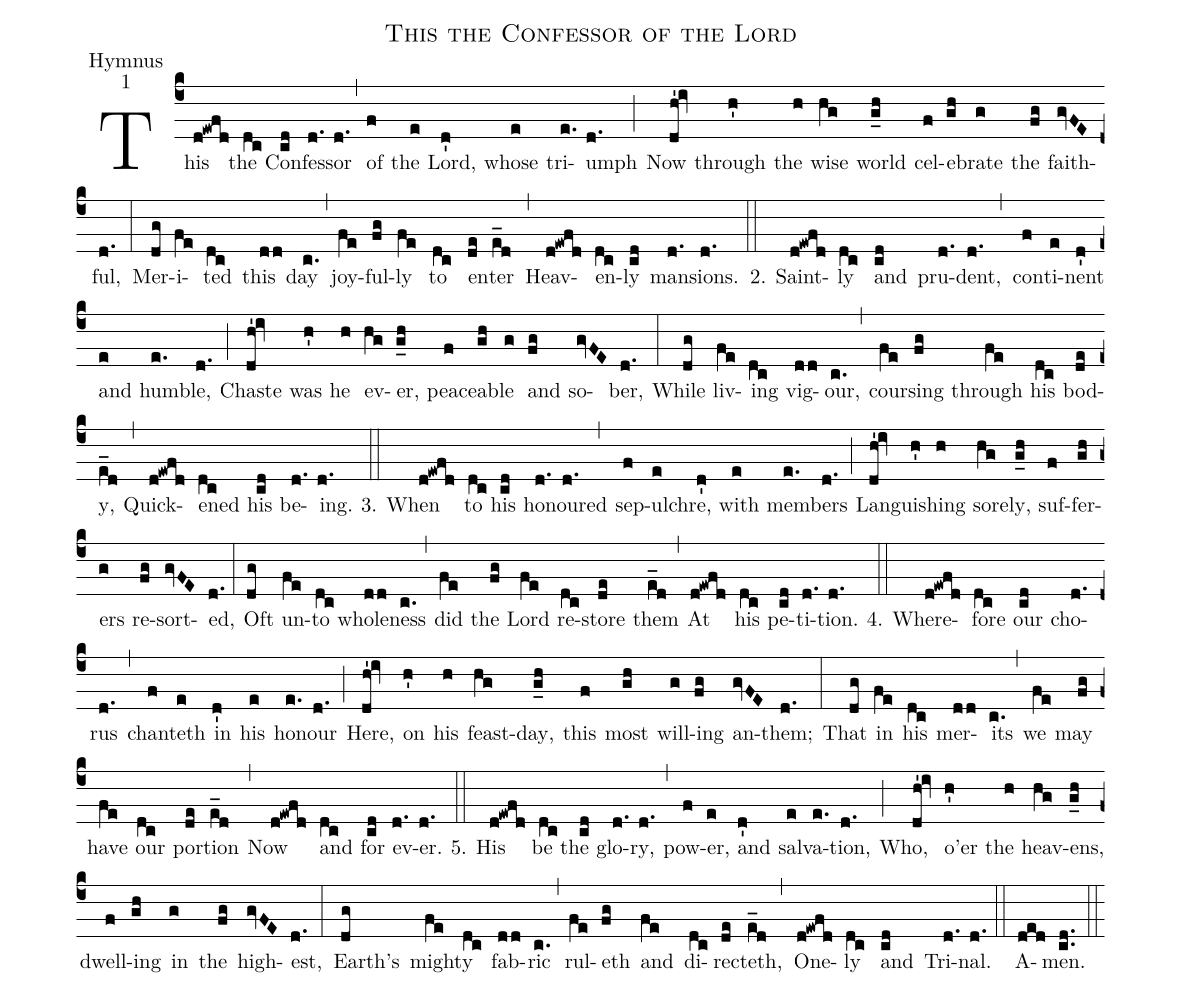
name: This the Confessor of the Lord;
office-part: Hymnus;
mode: 1;
%%
(c4)This(d!ewfd) the(dc) Con(cd)fes(d.)sor(d.) (,) of(f) the(e) Lord,(d') whose(e) tri(e.)umph(d.) (;)
Now(dh'!iv) through(h') the(h) wise(hg) world(g_h) cel(f)e(gh)brate(g) the(fg) faith(gvFE)ful,(d.) (:)
Mer(dg)i(fe)ted(dc) this(dd) day(c.) (,) joy(fe)ful(fg)ly(fe) to(dc) en(de)ter(e_d) (,)
Heav(d!ewfd)en(dc)ly(cd) man(d.)sions.(d.) (::)

2. Saint(d!ewfd)ly(dc) and(cd) pru(d.)dent,(d.) (,) con(f)ti(e)nent(d') and(e) hum(e.)ble,(d.) (;)
Chaste(dh'!iv) was(h') he(h) ev(hg)er,(g_h) peace(f)a(gh)ble(g) and(fg) so(gvFE)ber,(d.) (:)
While(dg) liv(fe)ing(dc) vig(dd)our,(c.) (,) cours(fe)ing(fg) through(fe) his(dc) bod(de)y,(e_d) (,)
Quick(d!ewfd)ened(dc) his(cd) be(d.)ing.(d.) (::)

3. When(d!ewfd) to(dc) his(cd) hon(d.)oured(d.) (,) sep(f)ul(e)chre,(d') with(e) mem(e.)bers(d.) (;)
Lan(dh'!iv)guish(h')ing(h) sore(hg)ly,(g_h) suf(f)fer(gh)ers(g) re(fg)sort(gvFE)ed,(d.) (:)
Oft(dg) un(fe)to(dc) whole(dd)ness(c.) (,) did(fe) the(fg) Lord(fe) re(dc)store(de) them(e_d) (,)
At(d!ewfd) his(dc) pe(cd)ti(d.)tion.(d.) (::)

4. Where(d!ewfd)fore(dc) our(cd) cho(d.)rus(d.) (,) chant(f)eth(e) in(d') his(e) hon(e.)our(d.) (;)
Here,(dh'!iv) on(h') his(h) feast-(hg)day,(g_h) this(f) most(gh) will(g)ing(fg) an(gvFE)them;(d.) (:)
That(dg) in(fe) his(dc) mer(dd)its(c.) (,) we(fe) may(fg) have(fe) our(dc) por(de)tion(e_d) (,)
Now(d!ewfd) and(dc) for(cd) ev(d.)er.(d.) (::)

5. His(d!ewfd) be(dc) the(cd) glo(d.)ry,(d.) (,) pow(f)er,(e) and(d') sal(e)va(e.)tion,(d.) (;)
Who,(dh'!iv) o'er(h') the(h) heav(hg)ens,(g_h) dwell(f)ing(gh) in(g) the(fg) high(gvFE)est,(d.) (:)
Earth's(dg) might(fe)y(dc) fab(dd)ric(c.) (,) rul(fe)eth(fg) and(fe) di(dc)rect(de)eth,(e_d) (,)
One(d!ewfd)ly(dc) and(cd) Tri(d.)nal.(d.) (::)
A(ded)men.(cd..) (::)
